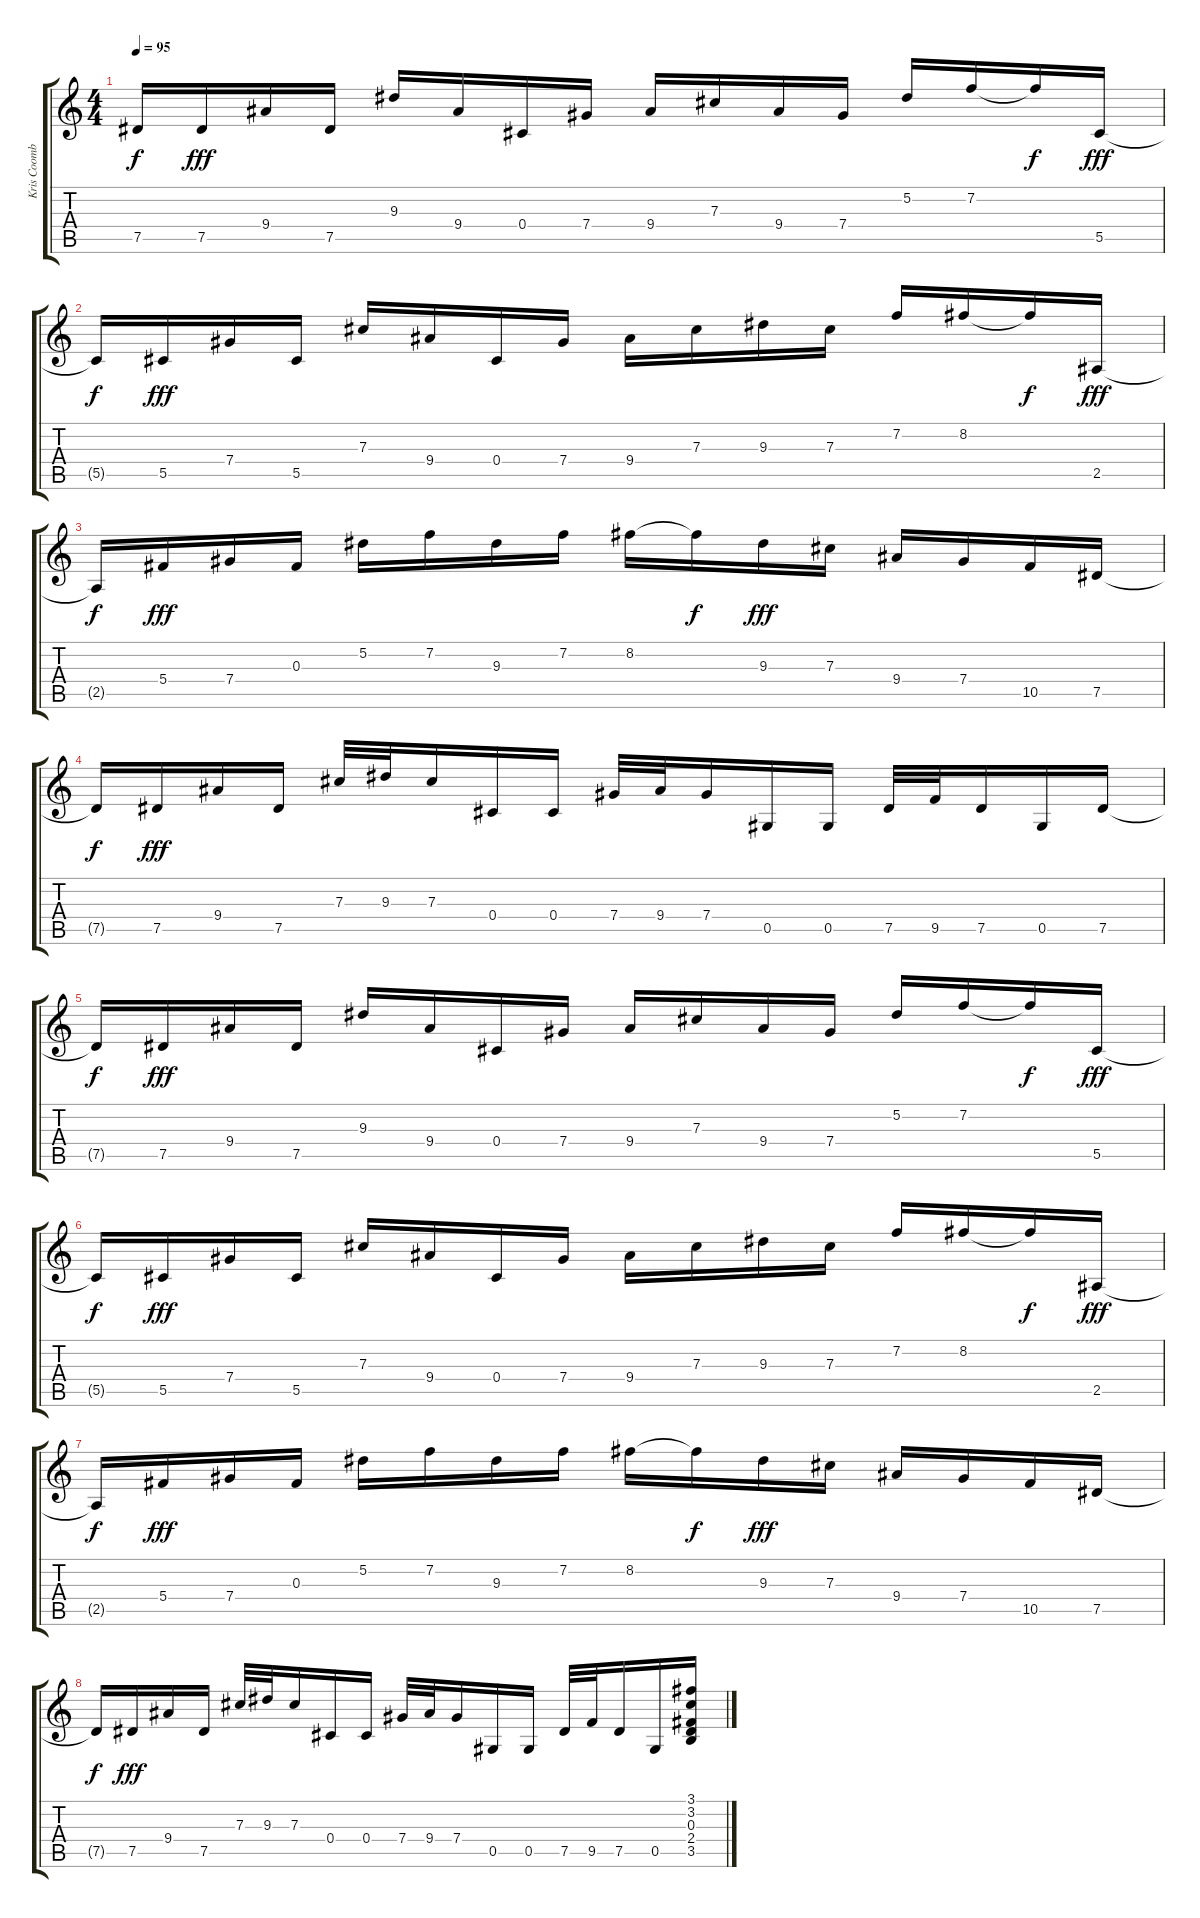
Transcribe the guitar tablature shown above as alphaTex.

\track ("Kris Coombs" "Kris Coomb") {instrument distortionguitar}
\staff {score tabs}
\tuning (Eb4 Bb3 Gb3 Db3 Ab2 Db2) {hide}
\ts (4 4)
\tempo 95
\clef g2
\ks c
7.5{t}.16{dy f} 7.5.16{dy fff} 9.4.16 7.5.16 9.3.16 9.4.16 0.4.16 7.4.16 9.4.16 7.3.16 9.4.16 7.4.16 5.2.16 7.2.16 7.2{t}.16{dy f} 5.5.16{dy fff} |
5.5{t}.16{dy f} 5.5.16{dy fff} 7.4.16 5.5.16 7.3.16 9.4.16 0.4.16 7.4.16 9.4.16 7.3.16 9.3.16 7.3.16 7.2.16 8.2.16 8.2{t}.16{dy f} 2.5.16{dy fff} |
2.5{t}.16{dy f} 5.4.16{dy fff} 7.4.16 0.3.16 5.2.16 7.2.16 9.3.16 7.2.16 8.2.16 8.2{t}.16{dy f} 9.3.16{dy fff} 7.3.16 9.4.16 7.4.16 10.5.16 7.5.16 |
7.5{t}.16{dy f} 7.5.16{dy fff} 9.4.16 7.5.16 7.3.32 9.3.32 7.3.16 0.4.16 0.4.16 7.4.32 9.4.32 7.4.16 0.5.16 0.5.16 7.5.32 9.5.32 7.5.16 0.5.16 7.5.16 |
7.5{t}.16{dy f} 7.5.16{dy fff} 9.4.16 7.5.16 9.3.16 9.4.16 0.4.16 7.4.16 9.4.16 7.3.16 9.4.16 7.4.16 5.2.16 7.2.16 7.2{t}.16{dy f} 5.5.16{dy fff} |
5.5{t}.16{dy f} 5.5.16{dy fff} 7.4.16 5.5.16 7.3.16 9.4.16 0.4.16 7.4.16 9.4.16 7.3.16 9.3.16 7.3.16 7.2.16 8.2.16 8.2{t}.16{dy f} 2.5.16{dy fff} |
2.5{t}.16{dy f} 5.4.16{dy fff} 7.4.16 0.3.16 5.2.16 7.2.16 9.3.16 7.2.16 8.2.16 8.2{t}.16{dy f} 9.3.16{dy fff} 7.3.16 9.4.16 7.4.16 10.5.16 7.5.16 |
7.5{t}.16{dy f} 7.5.16{dy fff} 9.4.16 7.5.16 7.3.32 9.3.32 7.3.16 0.4.16 0.4.16 7.4.32 9.4.32 7.4.16 0.5.16 0.5.16 7.5.32 9.5.32 7.5.16 0.5.16 (3.1 3.2 0.3 2.4 3.5).16
